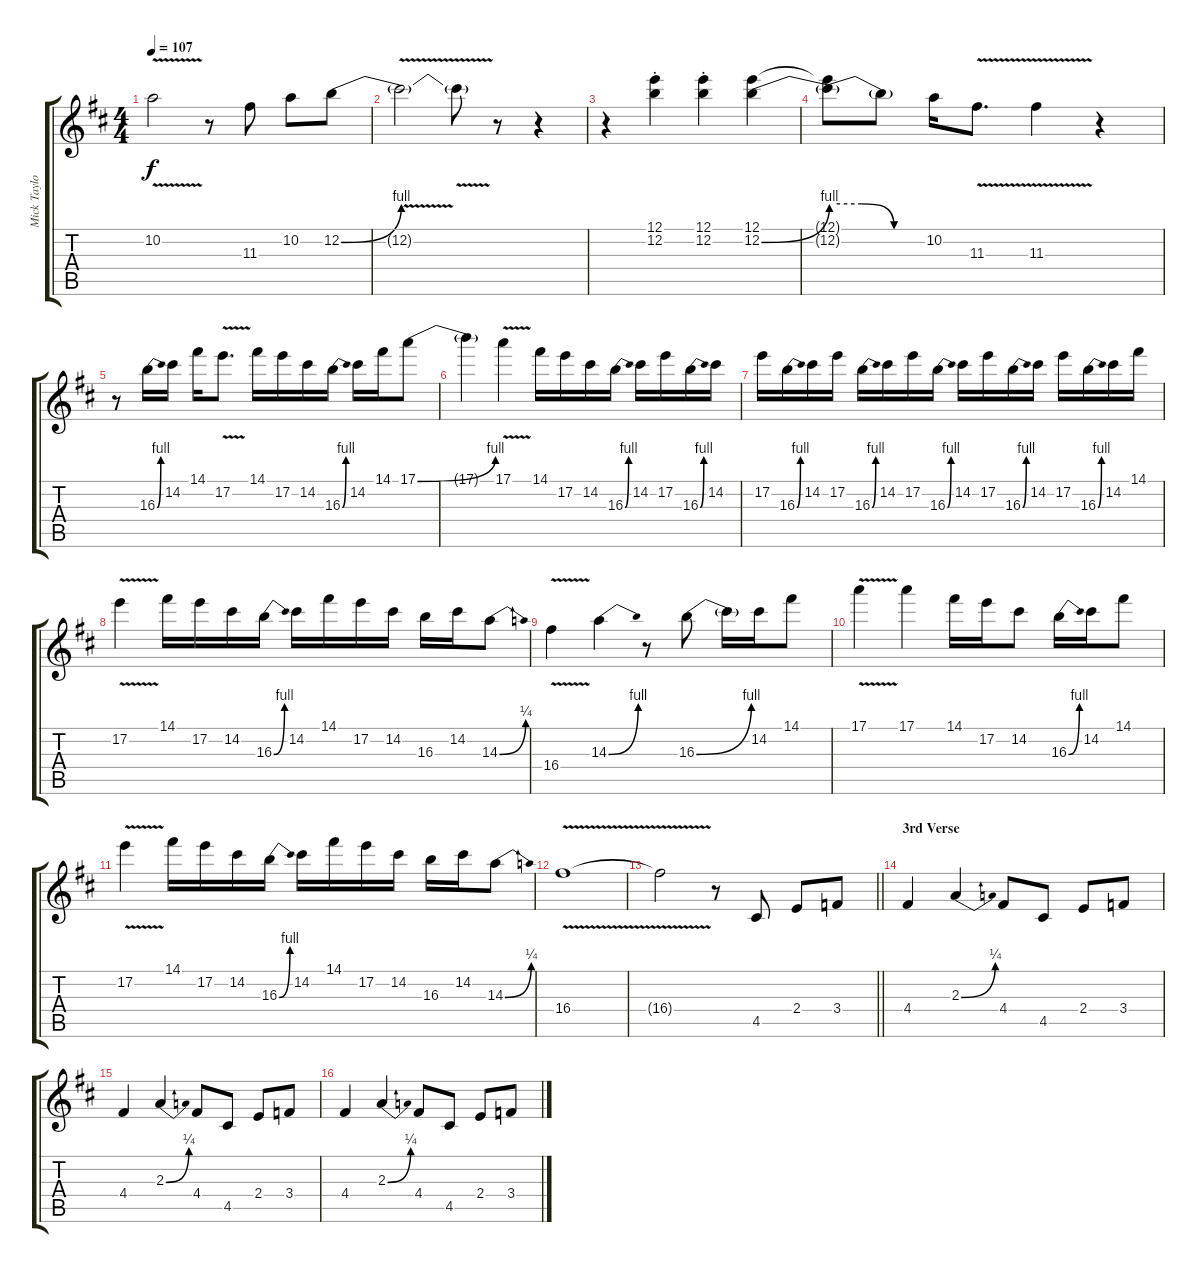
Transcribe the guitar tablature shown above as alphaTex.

\track ("Mick Taylor - Electric Guitar" "Mick Taylo") {instrument overdrivenguitar}
\staff {score tabs}
\tuning (E4 B3 G3 D3 A2 E2) {hide}
\ts (4 4)
\tempo 107
\clef g2
\ks d
10.2{v t}.2{dy f} r.8 11.3.8 10.2.8 12.2{be (bend 0 0 60 4)}.8 |
12.2{v t}.2 12.2{v t}.8 r.8 r.4 |
r.4 (12.1{st} 12.2{st}).4 (12.1{st} 12.2{st}).4 (12.1 12.2{be (bend 0 0 60 4)}).4 |
(12.1{t} 12.2{be (custom 0 4 20 4 40 0 60 0) t}).8 12.2{t}.8 10.2.16 11.3{v}.8{d} 11.3{v}.4 r.4 |
r.8 16.3{be (bend 0 0 60 4)}.16 14.2.16 14.1.16 17.2{v}.8{d} 14.1.16 17.2.16 14.2.16 16.3{be (bend 0 0 60 4)}.16 14.2.16 14.1.16 17.1{be (bend 0 0 60 4)}.8 |
17.1{t}.4 17.1{v}.4 14.1.16 17.2.16 14.2.16 16.3{be (bend 0 0 60 4)}.16 14.2.16 17.2.16 16.3{be (bend 0 0 60 4)}.16 14.2.16 |
17.2.16 16.3{be (bend 0 0 60 4)}.16 14.2.16 17.2.16 16.3{be (bend 0 0 60 4)}.16 14.2.16 17.2.16 16.3{be (bend 0 0 60 4)}.16 14.2.16 17.2.16 16.3{be (bend 0 0 60 4)}.16 14.2.16 17.2.16 16.3{be (bend 0 0 60 4)}.16 14.2.16 14.1.16 |
17.2{v}.4 14.1.16 17.2.16 14.2.16 16.3{be (bend 0 0 60 4)}.16 14.2.16 14.1.16 17.2.16 14.2.16 16.3.16 14.2.16 14.3{be (bend 0 0 60 1)}.8 |
16.4{v}.4 14.3{be (bend 0 0 60 4)}.4 r.8 16.3{be (bend 0 0 60 4)}.8 16.3{t}.16 14.2.16 14.1.8 |
17.1{v}.4 17.1.4 14.1.16 17.2.16 14.2.8 16.3{be (bend 0 0 60 4)}.16 14.2.16 14.1.8 |
17.2{v}.4 14.1.16 17.2.16 14.2.16 16.3{be (bend 0 0 60 4)}.16 14.2.16 14.1.16 17.2.16 14.2.16 16.3.16 14.2.16 14.3{be (bend 0 0 60 1)}.8 |
16.4{v}.1 |
\barLineRight lightlight
16.4{v t}.2 r.8 4.5.8 2.4.8 3.4.8 |
\section ("" "3rd Verse")
4.4.4 2.3{be (bend 0 0 60 1)}.4 4.4.8 4.5.8 2.4.8 3.4.8 |
4.4.4 2.3{be (bend 0 0 60 1)}.4 4.4.8 4.5.8 2.4.8 3.4.8 |
4.4.4 2.3{be (bend 0 0 60 1)}.4 4.4.8 4.5.8 2.4.8 3.4.8
